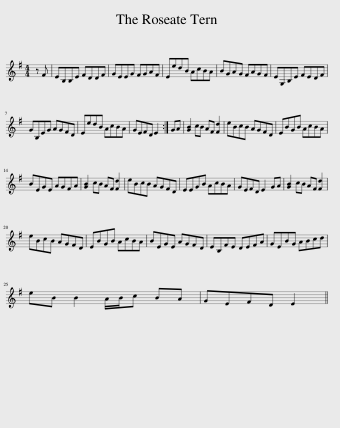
X:1
L:1/8
M:4/4
I:linebreak $
K:Emin
V:1 treble
V:1
 z F | EB,B,E FDDF | GEEG FGAF | EedB AcBA | BGAG FAGF | %5
 EG,B,E FEDF |$ GB,EG AGFD | EedB AcBA | GEFD E2 :| GA | %10
 [GB]2 cB AF [Fd]2 | eBcB AGFD | EBGB AcBA |$ BEGE AGFA | [GB]2 cB AF [Fd]2 | %15
 eBcB AGFD | EEGB AcBA | GEFD E2 GA | [GB]2 cB AF [Fd]2 |$ eBcB AGFD | %20
 EBGB AcBA | BEGE AGFD | EB,FE DEFA | GEBG ABcd |$ eB B2 A/B/c BA | %25
 GEFD E2 || %26
